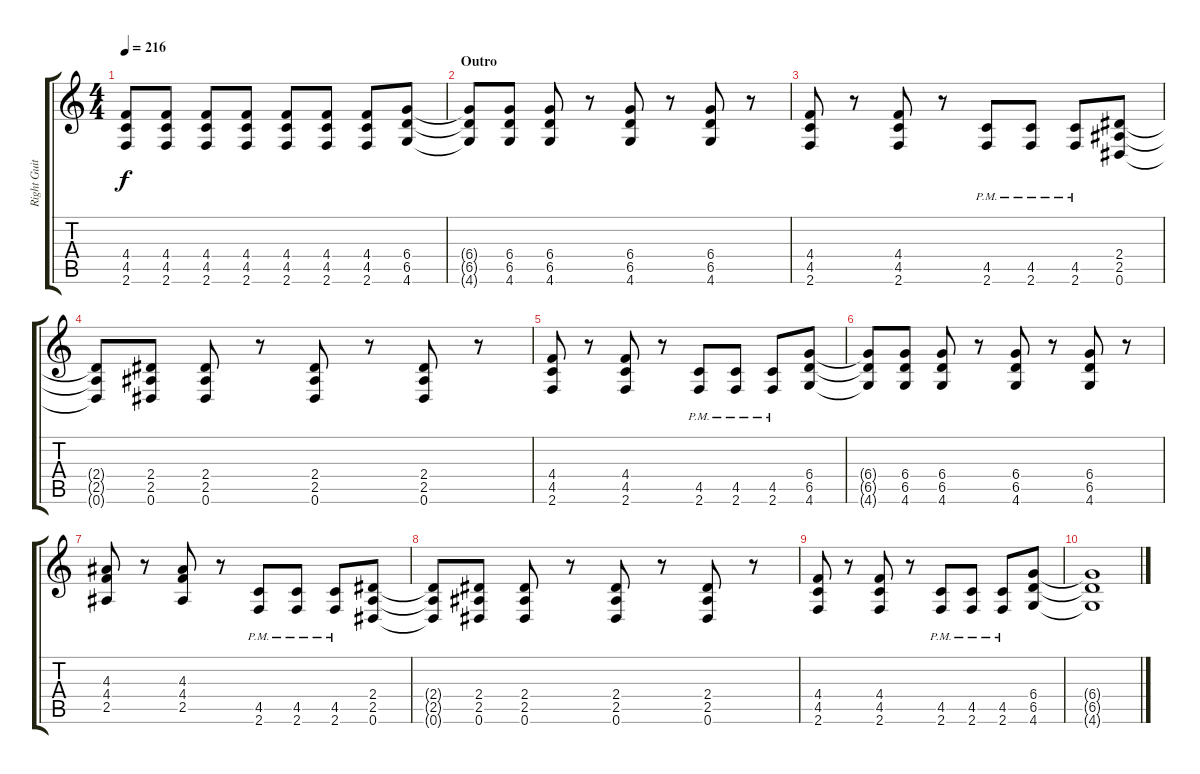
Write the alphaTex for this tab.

\track ("Right Guitar" "Right Guit") {instrument distortionguitar}
\staff {score tabs}
\tuning (Eb4 Bb3 Gb3 Db3 Ab2 Eb2) {hide}
\ts (4 4)
\tempo 216
\clef g2
\ks c
(4.4{t} 4.5{t} 2.6{t}).8{dy f} (4.4 4.5 2.6).8 (4.4 4.5 2.6).8 (4.4 4.5 2.6).8 (4.4 4.5 2.6).8 (4.4 4.5 2.6).8 (4.4 4.5 2.6).8 (6.4 6.5 4.6).8 |
\section ("" "Outro")
(6.4{t} 6.5{t} 4.6{t}).8 (6.4 6.5 4.6).8 (6.4 6.5 4.6).8 r.8 (6.4 6.5 4.6).8 r.8 (6.4 6.5 4.6).8 r.8 |
(4.4 4.5 2.6).8 r.8 (4.4 4.5 2.6).8 r.8 (4.5{pm} 2.6{pm}).8 (4.5{pm} 2.6{pm}).8 (4.5{pm} 2.6{pm}).8 (2.4 2.5 0.6).8 |
(2.4{t} 2.5{t} 0.6{t}).8 (2.4 2.5 0.6).8 (2.4 2.5 0.6).8 r.8 (2.4 2.5 0.6).8 r.8 (2.4 2.5 0.6).8 r.8 |
(4.4 4.5 2.6).8 r.8 (4.4 4.5 2.6).8 r.8 (4.5{pm} 2.6{pm}).8 (4.5{pm} 2.6{pm}).8 (4.5{pm} 2.6{pm}).8 (6.4 6.5 4.6).8 |
(6.4{t} 6.5{t} 4.6{t}).8 (6.4 6.5 4.6).8 (6.4 6.5 4.6).8 r.8 (6.4 6.5 4.6).8 r.8 (6.4 6.5 4.6).8 r.8 |
(4.3 4.4 2.5).8 r.8 (4.3 4.4 2.5).8 r.8 (4.5{pm} 2.6{pm}).8 (4.5{pm} 2.6{pm}).8 (4.5{pm} 2.6{pm}).8 (2.4 2.5 0.6).8 |
(2.4{t} 2.5{t} 0.6{t}).8 (2.4 2.5 0.6).8 (2.4 2.5 0.6).8 r.8 (2.4 2.5 0.6).8 r.8 (2.4 2.5 0.6).8 r.8 |
(4.4 4.5 2.6).8 r.8 (4.4 4.5 2.6).8 r.8 (4.5{pm} 2.6{pm}).8 (4.5{pm} 2.6{pm}).8 (4.5{pm} 2.6{pm}).8 (6.4 6.5 4.6).8 |
(6.4{t} 6.5{t} 4.6{t}).1
